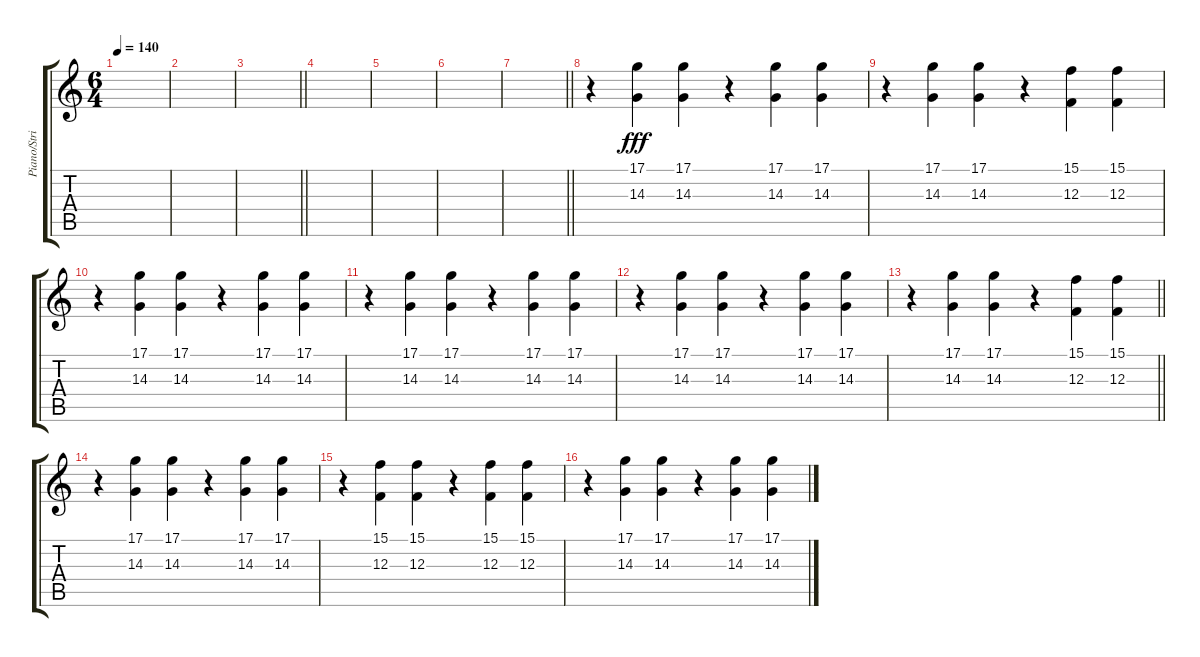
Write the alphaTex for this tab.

\track ("Piano/Strings" "Piano/Stri") {instrument acousticgrandpiano}
\staff {score tabs}
\tuning (D4 A3 F3 C3 G2 C2) {hide}
\ts (6 4)
\tempo 140
\clef g2
\ks c
|
|
\barLineRight lightlight
|
|
|
|
\barLineRight lightlight
|
r.4{balance 12 instrument stringensemble1} (17.1 14.3).4{dy fff} (17.1 14.3).4 r.4 (17.1 14.3).4 (17.1 14.3).4 |
r.4 (17.1 14.3).4 (17.1 14.3).4 r.4 (15.1 12.3).4 (15.1 12.3).4 |
r.4 (17.1 14.3).4 (17.1 14.3).4 r.4 (17.1 14.3).4 (17.1 14.3).4 |
r.4 (17.1 14.3).4 (17.1 14.3).4 r.4 (17.1 14.3).4 (17.1 14.3).4 |
r.4 (17.1 14.3).4 (17.1 14.3).4 r.4 (17.1 14.3).4 (17.1 14.3).4 |
\barLineRight lightlight
r.4 (17.1 14.3).4 (17.1 14.3).4 r.4 (15.1 12.3).4 (15.1 12.3).4 |
r.4 (17.1 14.3).4 (17.1 14.3).4 r.4 (17.1 14.3).4 (17.1 14.3).4 |
r.4 (15.1 12.3).4 (15.1 12.3).4 r.4 (15.1 12.3).4 (15.1 12.3).4 |
r.4 (17.1 14.3).4 (17.1 14.3).4 r.4 (17.1 14.3).4 (17.1 14.3).4
